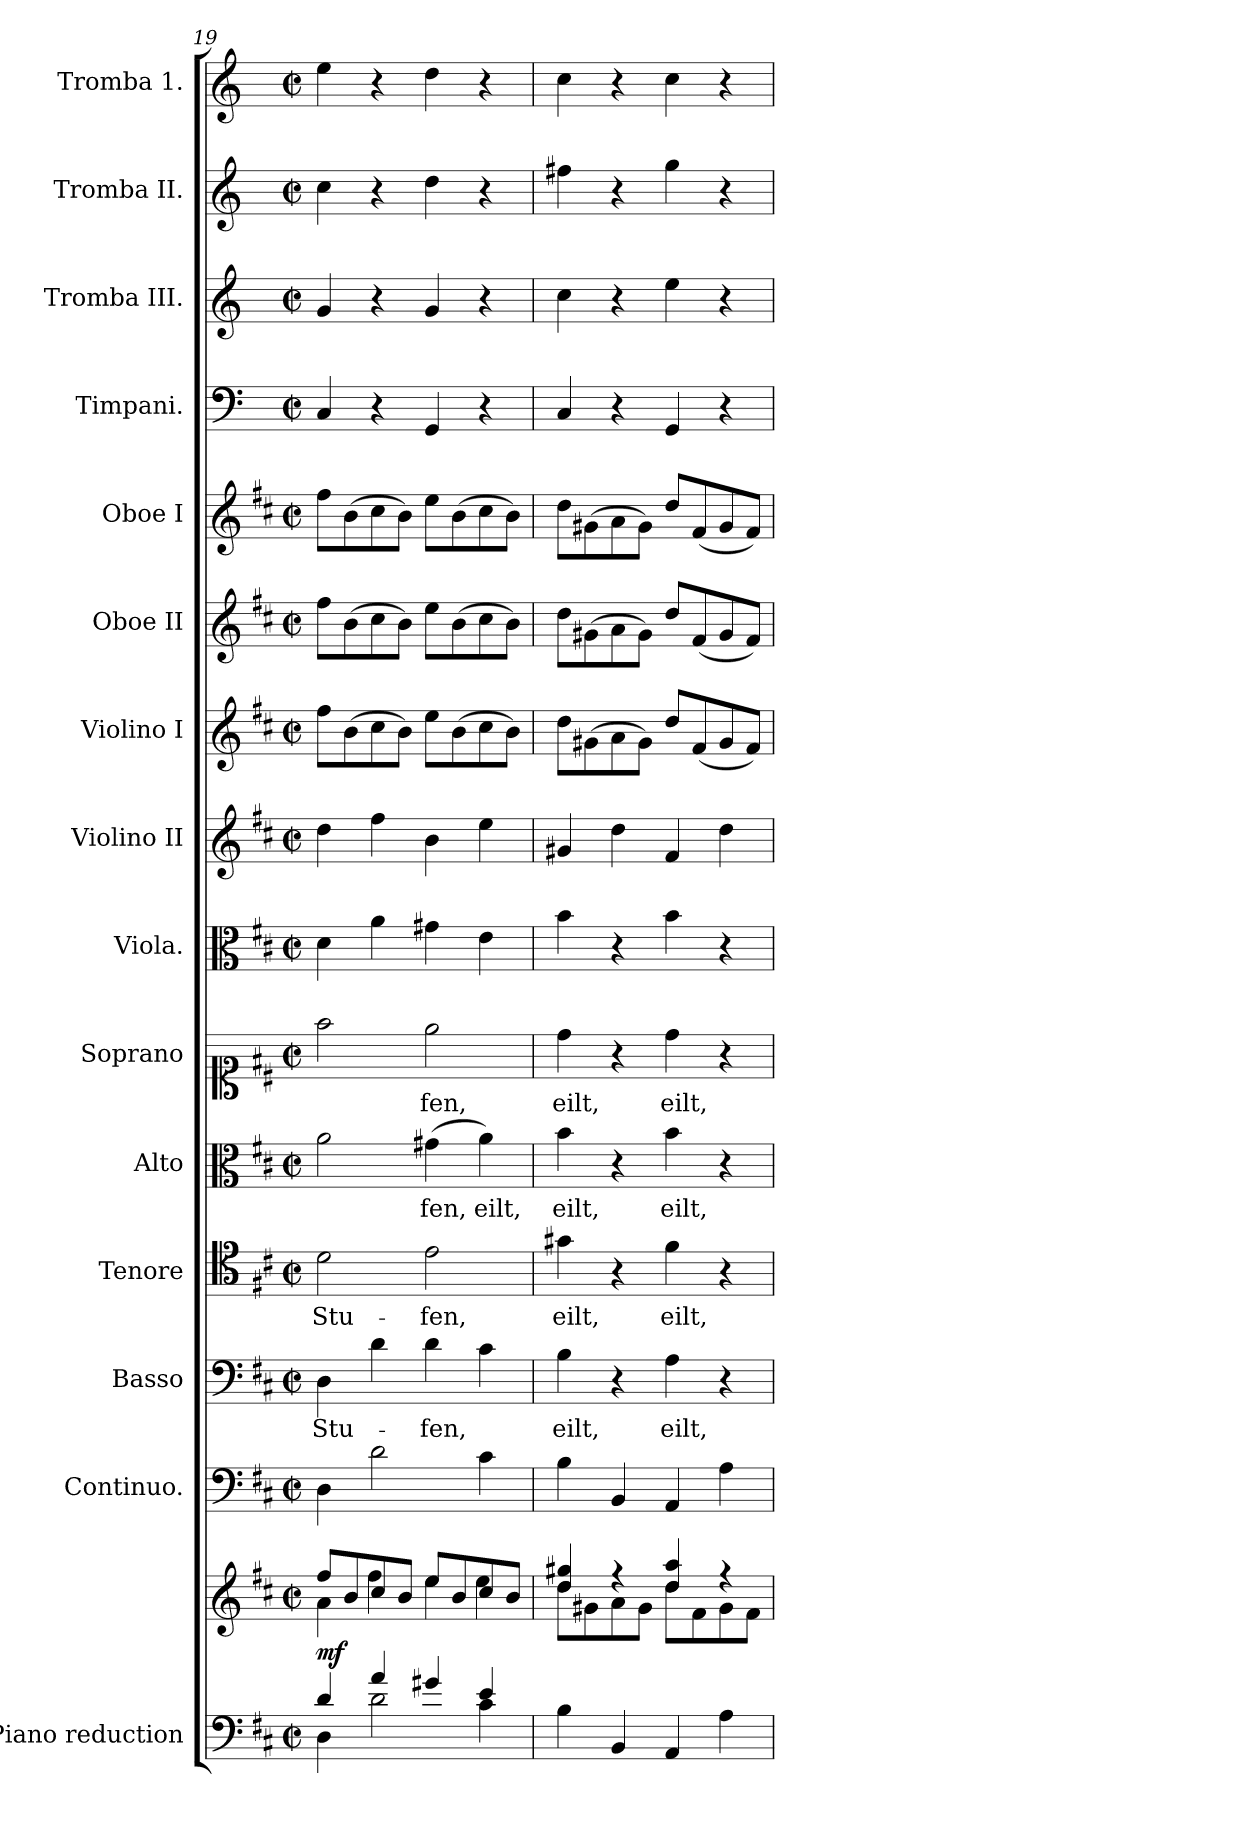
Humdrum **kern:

**kern	**kern	**dynam	**kern	**kern	**text	**kern	**text	**kern	**text	**kern	**text	**kern	**kern	**kern	**kern	**kern	**kern	**kern	**kern	**kern
*part15	*part15	*part15	*part14	*part13	*part13	*part12	*part12	*part11	*part11	*part10	*part10	*part9	*part8	*part7	*part6	*part5	*part4	*part3	*part2	*part1
*staff16	*staff15	*staff15/16	*staff14	*staff13	*staff13	*staff12	*staff12	*staff11	*staff11	*staff10	*staff10	*staff9	*staff8	*staff7	*staff6	*staff5	*staff4	*staff3	*staff2	*staff1
*I"Piano reduction	*	*	*I"Continuo.	*I"Basso	*	*I"Tenore	*	*I"Alto	*	*I"Soprano	*	*I"Viola.	*I"Violino II	*I"Violino I	*I"Oboe II	*I"Oboe I	*I"Timpani.	*I"Tromba III.	*I"Tromba II.	*I"Tromba 1.
*I'Pno	*	*	*	*	*	*	*	*	*	*	*	*I'Vla	*	*I'Vln	*I'Ob	*I'Ob	*I'Timp	*	*	*
!!LO:PB:g=z
*clefF4	*clefG2	*	*clefF4	*clefF4	*	*clefC4	*	*clefC3	*	*clefC1	*	*clefC3	*clefG2	*clefG2	*clefG2	*clefG2	*clefF4	*clefG2	*clefG2	*clefG2
*	*	*	*	*	*	*	*	*	*	*	*	*	*	*	*	*	*ITrd-1c-2	*ITrd-1c-2	*ITrd-1c-2	*ITrd-1c-2
*k[f#c#]	*k[f#c#]	*	*k[f#c#]	*k[f#c#]	*	*k[f#c#]	*	*k[f#c#]	*	*k[f#c#]	*	*k[f#c#]	*k[f#c#]	*k[f#c#]	*k[f#c#]	*k[f#c#]	*k[f#c#]	*k[f#c#]	*k[f#c#]	*k[f#c#]
*M2/2	*M2/2	*	*M2/2	*M2/2	*	*M2/2	*	*M2/2	*	*M2/2	*	*M2/2	*M2/2	*M2/2	*M2/2	*M2/2	*M2/2	*M2/2	*M2/2	*M2/2
*met(c|)	*met(c|)	*	*met(c|)	*met(c|)	*	*met(c|)	*	*met(c|)	*	*met(c|)	*	*met(c|)	*met(c|)	*met(c|)	*met(c|)	*met(c|)	*met(c|)	*met(c|)	*met(c|)	*met(c|)
=19	=19	=19	=19	=19	=19	=19	=19	=19	=19	=19	=19	=19	=19	=19	=19	=19	=19	=19	=19	=19
*^	*^	*	*	*	*	*	*	*	*	*	*	*	*	*	*	*	*	*	*	*
!	!	!	!	!LO:DY:b	!	!	!LO:LY:b	!	!LO:LY:b	!	!	!	!	!	!	!	!	!	!	!	!	!
4d/	4D\	8ff#/L	4a\	mf	4D\	4D\	Stu-	2d\	Stu-	2a\	.	2ff#\	.	4d\	4dd\	8ff#\L	8ff#\L	8ff#\L	4D/	4a/	4dd\	4ff#\
.	.	8b/	.	.	.	.	.	.	.	.	.	.	.	.	.	(>8b\	(>8b\	(>8b\	.	.	.	.
4a/	2d\	8cc#/	4ff#\	.	2d\	4d\	.	.	.	.	.	.	.	4a\	4ff#\	8cc#\	8cc#\	8cc#\	4r	4r	4r	4r
.	.	8b/J	.	.	.	.	.	.	.	.	.	.	.	.	.	8b\J)	8b\J)	8b\J)	.	.	.	.
!	!	!	!	!	!	!	!LO:LY:b	!	!LO:LY:b	!	!LO:LY:b	!	!LO:LY:b	!	!	!	!	!	!	!	!	!
4g#X/	.	8ee/L	4ee\	.	.	4d\	-fen,	2e\	-fen,	(>4g#X\	-fen,	2ee\	-fen,	4g#X\	4b\	8ee\L	8ee\L	8ee\L	4AA/	4a/	4ee\	4ee\
.	.	8b/	.	.	.	.	.	.	.	.	.	.	.	.	.	(>8b\	(>8b\	(>8b\	.	.	.	.
!	!	!	!	!	!	!	!	!	!	!	!LO:LY:b	!	!	!	!	!	!	!	!	!	!	!
4e/	4c#\	8cc#/	4ee\	.	4c#\	4c#\	.	.	.	4a\)	eilt,	.	.	4e\	4ee\	8cc#\	8cc#\	8cc#\	4r	4r	4r	4r
.	.	8b/J	.	.	.	.	.	.	.	.	.	.	.	.	.	8b\J)	8b\J)	8b\J)	.	.	.	.
*v	*v	*	*	*	*	*	*	*	*	*	*	*	*	*	*	*	*	*	*	*	*	*
=20	=20	=20	=20	=20	=20	=20	=20	=20	=20	=20	=20	=20	=20	=20	=20	=20	=20	=20	=20	=20	=20
!	!	!	!	!	!	!LO:LY:b	!	!LO:LY:b	!	!LO:LY:b	!	!LO:LY:b	!	!	!	!	!	!	!	!	!
4B\	4dd/ 4gg#X/	8dd\L	.	4B\	4B\	eilt,	4g#X\	eilt,	4b\	eilt,	4dd\	eilt,	4b\	4g#X/	8dd\L	8dd\L	8dd\L	4D/	4dd\	4gg#X\	4dd\
.	.	8g#X\	.	.	.	.	.	.	.	.	.	.	.	.	(>8g#X\	(>8g#X\	(>8g#X\	.	.	.	.
4BB/	4r	8a\	.	4BB/	4r	.	4r	.	4r	.	4r	.	4r	4dd\	8a\	8a\	8a\	4r	4r	4r	4r
.	.	8g#\J	.	.	.	.	.	.	.	.	.	.	.	.	8g#\J)	8g#\J)	8g#\J)	.	.	.	.
!	!	!	!	!	!	!LO:LY:b	!	!LO:LY:b	!	!LO:LY:b	!	!LO:LY:b	!	!	!	!	!	!	!	!	!
4AA/	4dd/ 4aa/	8dd\L	.	4AA/	4A\	eilt,	4f#\	eilt,	4b\	eilt,	4dd\	eilt,	4b\	4f#/	8dd/L	8dd/L	8dd/L	4AA/	4ff#\	4aa\	4dd\
.	.	8f#\	.	.	.	.	.	.	.	.	.	.	.	.	(<8f#/	(<8f#/	(<8f#/	.	.	.	.
4A\	4r	8g#\	.	4A\	4r	.	4r	.	4r	.	4r	.	4r	4dd\	8g#/	8g#/	8g#/	4r	4r	4r	4r
.	.	8f#\J	.	.	.	.	.	.	.	.	.	.	.	.	8f#/J)	8f#/J)	8f#/J)	.	.	.	.
*	*v	*v	*	*	*	*	*	*	*	*	*	*	*	*	*	*	*	*	*	*	*
=	=	=	=	=	=	=	=	=	=	=	=	=	=	=	=	=	=	=	=	=
*-	*-	*-	*-	*-	*-	*-	*-	*-	*-	*-	*-	*-	*-	*-	*-	*-	*-	*-	*-	*-
